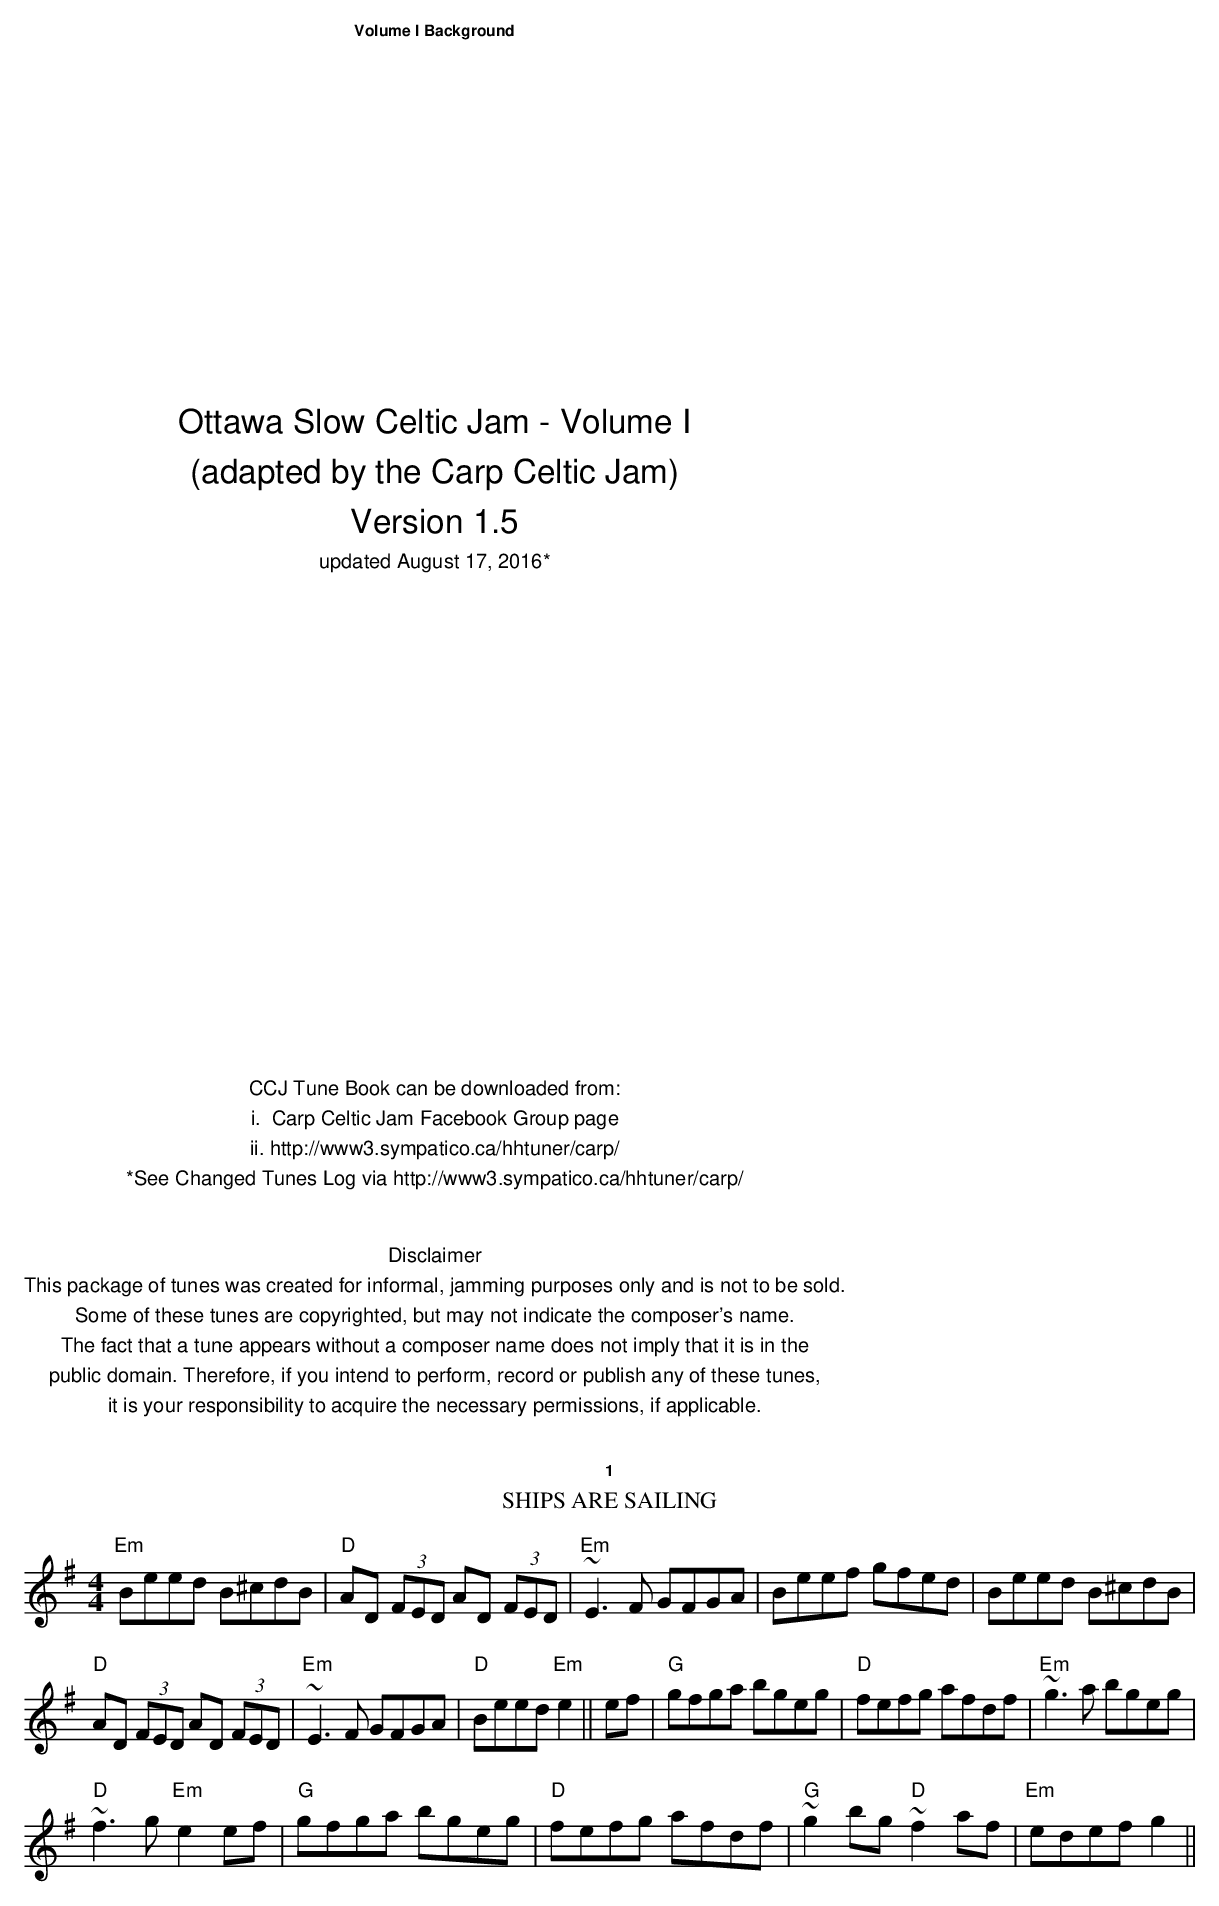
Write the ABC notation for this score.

X:1
T:Ships Are Sailing
M:4/4
K:G
"Em"Beed B^cdB|"D"AD (3FED AD (3FED|"Em"~E3 F GFGA|Beef gfed| Beed B^cdB|
"D"AD (3FED AD (3FED|"Em"~E3 F GFGA|"D"Beed "Em"e2||\
ef|"G"gfga bgeg|"D"fefg afdf|"Em"~g3a bgeg|
"D"~f3g "Em"e2 ef| "G"gfga bgeg|"D"fefg afdf|"G"~g2 bg "D"~f2 af|"Em"edef g2||
